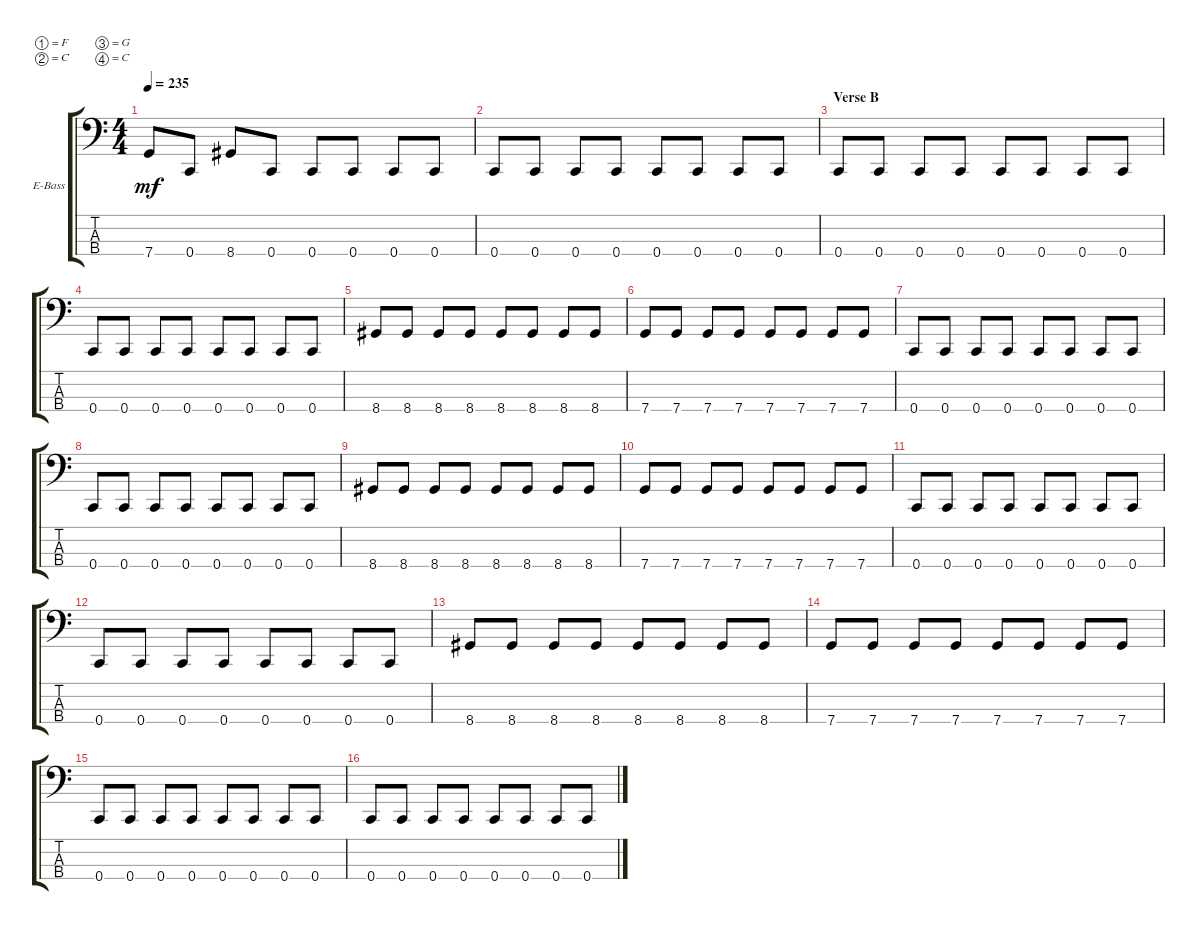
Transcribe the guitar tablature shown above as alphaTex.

\defaultSystemsLayout 4
\bracketExtendMode groupsimilarinstruments
\firstSystemTrackNameOrientation horizontal
\otherSystemsTrackNameOrientation horizontal
\track ("Electric Bass" "E-Bass") {instrument electricbassfinger}
\staff {score tabs}
\tuning (F2 C2 G1 C1)
\ts (4 4)
\tempo 235
\clef f4
\scale
0.333333
\ks c
7.4.8{dy mf} 0.4.8 8.4.8 0.4.8 0.4.8 0.4.8 0.4.8 0.4.8 |
\scale
0.333333 0.4.8 0.4.8 0.4.8 0.4.8 0.4.8 0.4.8 0.4.8 0.4.8 |
\section ("" "Verse B")
\scale
0.333333 0.4.8 0.4.8 0.4.8 0.4.8 0.4.8 0.4.8 0.4.8 0.4.8 |
\scale
0.333333 0.4.8 0.4.8 0.4.8 0.4.8 0.4.8 0.4.8 0.4.8 0.4.8 |
\scale
0.333333 8.4.8 8.4.8 8.4.8 8.4.8 8.4.8 8.4.8 8.4.8 8.4.8 |
\scale
0.333333 7.4.8 7.4.8 7.4.8 7.4.8 7.4.8 7.4.8 7.4.8 7.4.8 |
\scale
0.333333 0.4.8 0.4.8 0.4.8 0.4.8 0.4.8 0.4.8 0.4.8 0.4.8 |
\scale
0.333333 0.4.8 0.4.8 0.4.8 0.4.8 0.4.8 0.4.8 0.4.8 0.4.8 |
\scale
0.333333 8.4.8 8.4.8 8.4.8 8.4.8 8.4.8 8.4.8 8.4.8 8.4.8 |
\scale
0.333333 7.4.8 7.4.8 7.4.8 7.4.8 7.4.8 7.4.8 7.4.8 7.4.8 |
\scale
0.333333 0.4.8 0.4.8 0.4.8 0.4.8 0.4.8 0.4.8 0.4.8 0.4.8 |
\scale
0.333333 0.4.8 0.4.8 0.4.8 0.4.8 0.4.8 0.4.8 0.4.8 0.4.8 |
\scale
0.333333 8.4.8 8.4.8 8.4.8 8.4.8 8.4.8 8.4.8 8.4.8 8.4.8 |
\scale
0.333333 7.4.8 7.4.8 7.4.8 7.4.8 7.4.8 7.4.8 7.4.8 7.4.8 |
\scale
0.333333 0.4.8 0.4.8 0.4.8 0.4.8 0.4.8 0.4.8 0.4.8 0.4.8 |
\scale
0.333333 0.4.8 0.4.8 0.4.8 0.4.8 0.4.8 0.4.8 0.4.8 0.4.8
